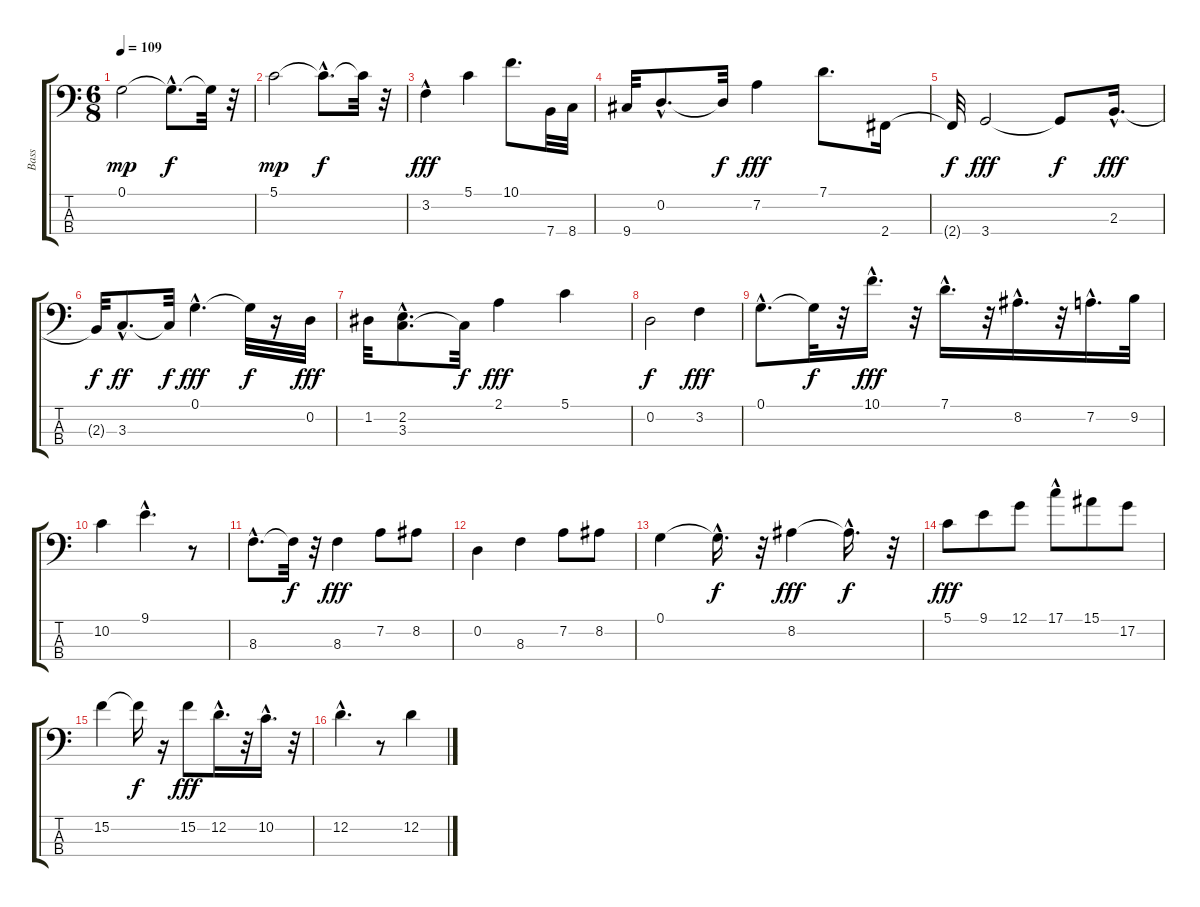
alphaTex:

\track ("Bass" "Bass") {instrument fretlessbass}
\staff {score tabs}
\tuning (G2 D2 A1 E1) {hide}
\ts (6 8)
\tempo 109
\clef f4
\ks c
0.1.2{dy mp} 0.1{hac t}.8{d dy f} 0.1{t}.32 r.32 |
5.1.2{dy mp} 5.1{hac t}.8{d dy f} 5.1{t}.32 r.32 |
3.2{hac}.4{dy fff} 5.1.4 10.1.8{d} 7.4.32 8.4.32 |
9.4.32 0.2{hac}.8{d} 0.2{t}.32{dy f} 7.2.4{dy fff} 7.1.8{d} 2.4.16 |
2.4{t}.32{dy f} 3.4.2{dy fff} 3.4{t}.8{dy f} 2.3{hac}.16{d dy fff} |
2.3{t}.32{dy f} 3.3{hac}.8{d dy ff} 3.3{t}.32{dy f} 0.1{hac}.4{d dy fff} 0.1{t}.32{dy f} r.16 0.2.32{dy fff} |
1.2.32 (2.2 3.3{hac}).8{d} 3.3{t}.32{dy f} 2.1.4{dy fff} 5.1.4 |
0.2.2{dy f} 3.2.4{dy fff} |
0.1{hac}.8{d} 0.1{t}.32{dy f} r.32 10.1{hac}.16{d dy fff} r.32 7.1{hac}.16{d} r.32 8.2{hac}.16{d} r.32 7.2{hac}.16{d} 9.2.32 |
10.2.4 9.1{hac}.4{d} r.8 |
8.3{hac}.8{d} 8.3{t}.32{dy f} r.32 8.3.4{dy fff} 7.2.8 8.2.8 |
0.2.4 8.3.4 7.2.8 8.2.8 |
0.1.4 0.1{hac t}.16{d dy f} r.32 8.2.4{dy fff} 8.2{hac t}.16{d dy f} r.32 |
5.1.8{dy fff} 9.1.8 12.1.8 17.1{hac}.8 15.1.8 17.2.8 |
15.2.4 15.2{t}.16{dy f} r.16 15.2.8{dy fff} 12.2{hac}.16{d} r.32 10.2{hac}.16{d} r.32 |
12.2{hac}.4{d} r.8 12.2.4
